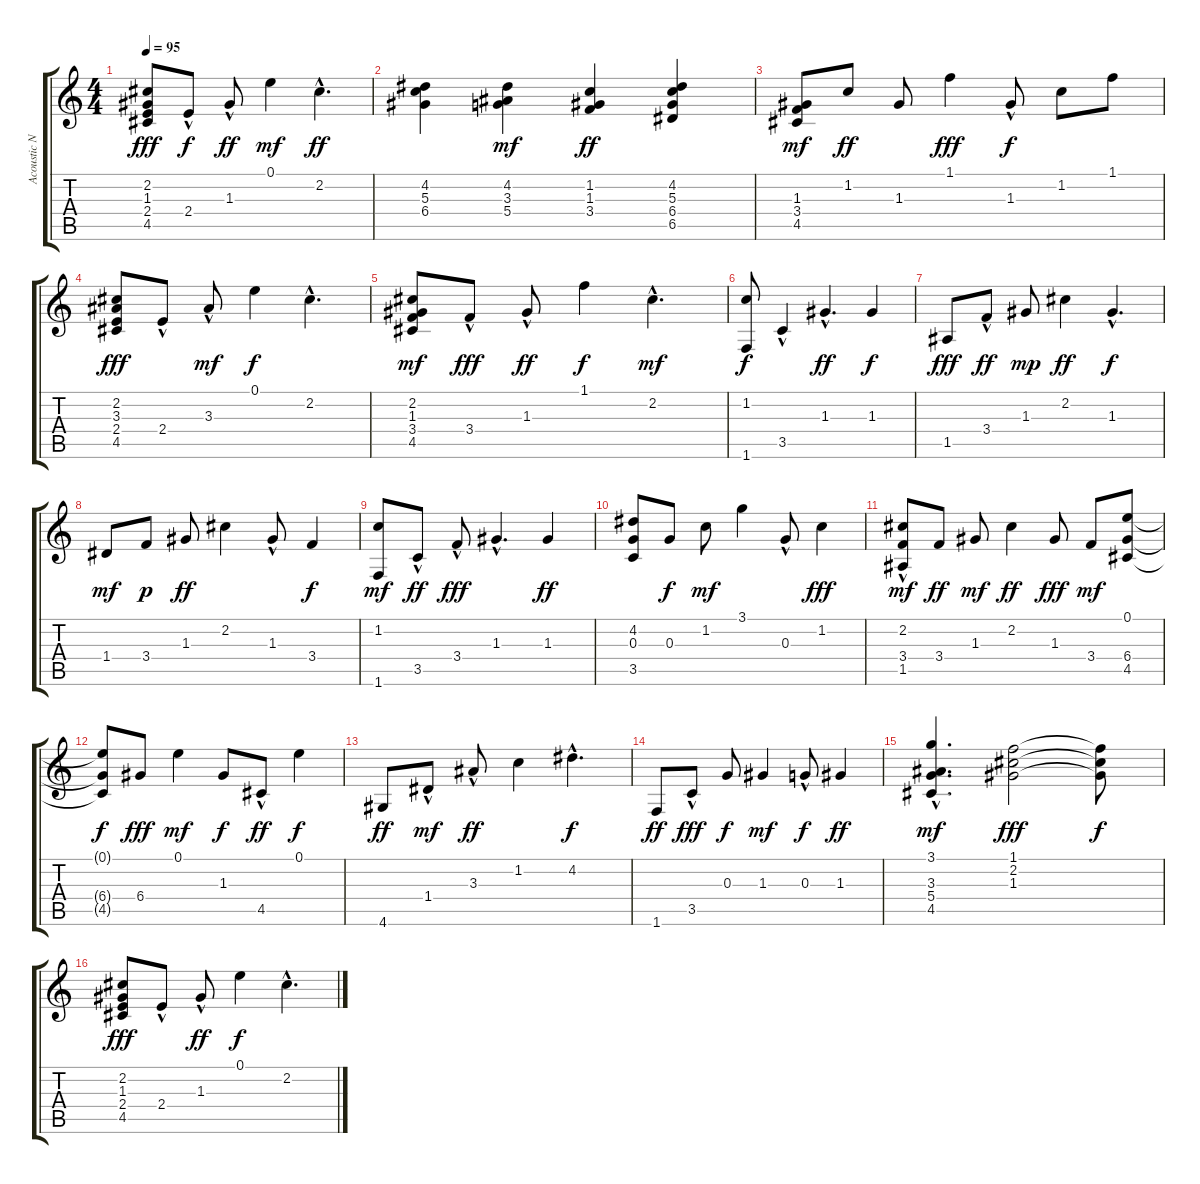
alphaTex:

\track ("Acoustic Nylon Guitar" "Acoustic N") {instrument acousticguitarnylon}
\staff {score tabs}
\tuning (E4 B3 G3 D3 A2 E2) {hide}
\ts (4 4)
\tempo 95
\clef g2
\ks c
(2.2 1.3 2.4 4.5).8{dy fff} 2.4{hac}.8{dy f} 1.3{hac}.8{dy ff} 0.1.4{dy mf} 2.2{hac}.4{d dy ff} |
(4.2 5.3 6.4).4 (4.2 3.3 5.4).4{dy mf} (1.2 1.3 3.4).4{dy ff} (4.2 5.3 6.4 6.5).4 |
(1.3 3.4 4.5).8{dy mf} 1.2.8{dy ff} 1.3.8 1.1.4{dy fff} 1.3{hac}.8{dy f} 1.2.8 1.1.8 |
(2.2 3.3 2.4 4.5).8{dy fff} 2.4{hac}.8 3.3{hac}.8{dy mf} 0.1.4{dy f} 2.2{hac}.4{d} |
(2.2 1.3 3.4 4.5).8{dy mf} 3.4{hac}.8{dy fff} 1.3{hac}.8{dy ff} 1.1.4{dy f} 2.2{hac}.4{d dy mf} |
(1.2 1.6).8{dy f} 3.5{hac}.4 1.3{hac}.4{d dy ff} 1.3.4{dy f} |
1.5.8{dy fff} 3.4{hac}.8{dy ff} 1.3.8{dy mp} 2.2.4{dy ff} 1.3{hac}.4{d dy f} |
1.4.8{dy mf} 3.4.8{dy p} 1.3.8{dy ff} 2.2.4 1.3{hac}.8 3.4.4{dy f} |
(1.2 1.6).8{dy mf} 3.5{hac}.8{dy ff} 3.4{hac}.8{dy fff} 1.3{hac}.4{d} 1.3.4{dy ff} |
(4.2 0.3 3.5).8 0.3.8{dy f} 1.2.8{dy mf} 3.1.4 0.3{hac}.8 1.2.4{dy fff} |
(2.2 3.4 1.5{hac}).8{dy mf} 3.4.8{dy ff} 1.3.8{dy mf} 2.2.4{dy ff} 1.3.8{dy fff} 3.4.8{dy mf} (0.1 6.4 4.5).8 |
(0.1{t} 6.4{t} 4.5{t}).8{dy f} 6.4.8{dy fff} 0.1.4{dy mf} 1.3.8{dy f} 4.5{hac}.8{dy ff} 0.1.4{dy f} |
4.6.8{dy ff} 1.4{hac}.8{dy mf} 3.3{hac}.8{dy ff} 1.2.4 4.2{hac}.4{d dy f} |
1.6.8{dy ff} 3.5{hac}.8{dy fff} 0.3.8{dy f} 1.3.4{dy mf} 0.3{hac}.8{dy f} 1.3.4{dy ff} |
(3.1{hac} 3.3{hac} 5.4{hac} 4.5).4{d dy mf} (1.1 2.2 1.3).2{dy fff} (1.1{t} 2.2{t} 1.3{t}).8{dy f} |
(2.2 1.3 2.4 4.5).8{dy fff} 2.4{hac}.8 1.3{hac}.8{dy ff} 0.1.4{dy f} 2.2{hac}.4{d}
